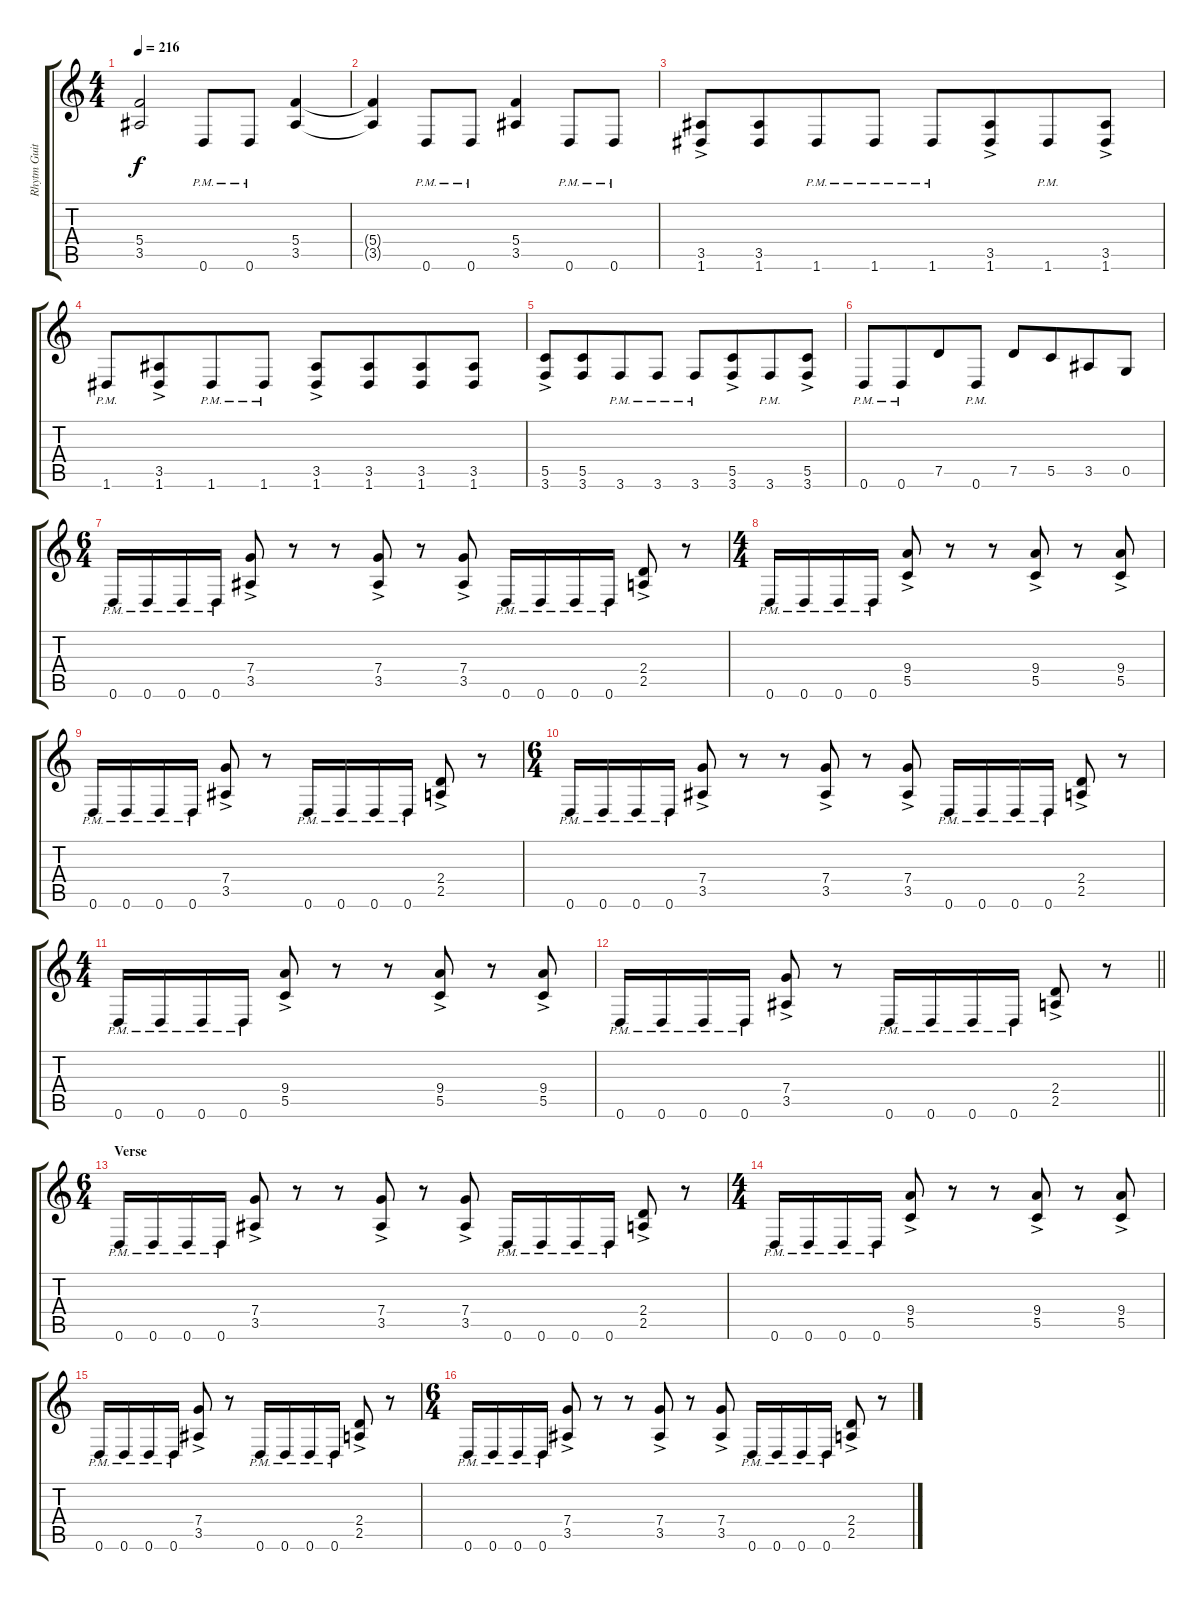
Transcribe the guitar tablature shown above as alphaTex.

\track ("Rhytm Guitar" "Rhytm Guit") {instrument distortionguitar}
\staff {score tabs}
\tuning (D4 A3 F3 C3 G2 D2) {hide}
\ts (4 4)
\tempo 216
\clef g2
\ks c
(5.4 3.5).2{dy f} 0.6{pm}.8 0.6{pm}.8 (5.4 3.5).4 |
(5.4{t} 3.5{t}).4 0.6{pm}.8 0.6{pm}.8 (5.4 3.5).4 0.6{pm}.8 0.6{pm}.8 |
(3.5{ac} 1.6{ac}).8 (3.5 1.6).8{beam merge} 1.6{pm}.8 1.6{pm}.8 1.6{pm}.8 (3.5{ac} 1.6{ac}).8{beam merge} 1.6{pm}.8 (3.5{ac} 1.6{ac}).8 |
1.6{pm}.8 (3.5{ac} 1.6{ac}).8{beam merge} 1.6{pm}.8 1.6{pm}.8 (3.5{ac} 1.6{ac}).8 (3.5 1.6).8{beam merge} (3.5 1.6).8 (3.5 1.6).8 |
(5.5{ac} 3.6{ac}).8 (5.5 3.6).8{beam merge} 3.6{pm}.8 3.6{pm}.8 3.6{pm}.8 (5.5{ac} 3.6{ac}).8{beam merge} 3.6{pm}.8 (5.5{ac} 3.6{ac}).8 |
0.6{pm}.8 0.6{pm}.8{beam merge} 7.5.8 0.6{pm}.8 7.5.8 5.5.8{beam merge} 3.5.8 0.5.8 |
\ts (6 4)
0.6{pm}.16 0.6{pm}.16 0.6{pm}.16 0.6{pm}.16{beam split} (7.4{ac} 3.5{ac}).8 r.8 r.8 (7.4{ac} 3.5{ac}).8 r.8 (7.4{ac} 3.5{ac}).8{beam split} 0.6{pm}.16 0.6{pm}.16 0.6{pm}.16 0.6{pm}.16{beam split} (2.4{ac} 2.5{ac}).8 r.8 |
\ts (4 4)
0.6{pm}.16 0.6{pm}.16 0.6{pm}.16 0.6{pm}.16{beam split} (9.4{ac} 5.5{ac}).8 r.8 r.8 (9.4{ac} 5.5{ac}).8 r.8 (9.4{ac} 5.5{ac}).8 |
0.6{pm}.16 0.6{pm}.16 0.6{pm}.16 0.6{pm}.16 (7.4{ac} 3.5{ac}).8 r.8 0.6{pm}.16 0.6{pm}.16 0.6{pm}.16 0.6{pm}.16 (2.4{ac} 2.5{ac}).8 r.8 |
\ts (6 4)
0.6{pm}.16 0.6{pm}.16 0.6{pm}.16 0.6{pm}.16{beam split} (7.4{ac} 3.5{ac}).8 r.8 r.8 (7.4{ac} 3.5{ac}).8 r.8 (7.4{ac} 3.5{ac}).8{beam split} 0.6{pm}.16 0.6{pm}.16 0.6{pm}.16 0.6{pm}.16{beam split} (2.4{ac} 2.5{ac}).8 r.8 |
\ts (4 4)
0.6{pm}.16 0.6{pm}.16 0.6{pm}.16 0.6{pm}.16{beam split} (9.4{ac} 5.5{ac}).8 r.8 r.8 (9.4{ac} 5.5{ac}).8 r.8 (9.4{ac} 5.5{ac}).8 |
\barLineRight lightlight
0.6{pm}.16 0.6{pm}.16 0.6{pm}.16 0.6{pm}.16 (7.4{ac} 3.5{ac}).8 r.8 0.6{pm}.16 0.6{pm}.16 0.6{pm}.16 0.6{pm}.16 (2.4{ac} 2.5{ac}).8 r.8 |
\ts (6 4)
\section ("" "Verse")
0.6{pm}.16 0.6{pm}.16 0.6{pm}.16 0.6{pm}.16{beam split} (7.4{ac} 3.5{ac}).8 r.8 r.8 (7.4{ac} 3.5{ac}).8 r.8 (7.4{ac} 3.5{ac}).8{beam split} 0.6{pm}.16 0.6{pm}.16 0.6{pm}.16 0.6{pm}.16{beam split} (2.4{ac} 2.5{ac}).8 r.8 |
\ts (4 4)
0.6{pm}.16 0.6{pm}.16 0.6{pm}.16 0.6{pm}.16{beam split} (9.4{ac} 5.5{ac}).8 r.8 r.8 (9.4{ac} 5.5{ac}).8 r.8 (9.4{ac} 5.5{ac}).8 |
0.6{pm}.16 0.6{pm}.16 0.6{pm}.16 0.6{pm}.16 (7.4{ac} 3.5{ac}).8 r.8 0.6{pm}.16 0.6{pm}.16 0.6{pm}.16 0.6{pm}.16 (2.4{ac} 2.5{ac}).8 r.8 |
\ts (6 4)
0.6{pm}.16 0.6{pm}.16 0.6{pm}.16 0.6{pm}.16{beam split} (7.4{ac} 3.5{ac}).8 r.8 r.8 (7.4{ac} 3.5{ac}).8 r.8 (7.4{ac} 3.5{ac}).8{beam split} 0.6{pm}.16 0.6{pm}.16 0.6{pm}.16 0.6{pm}.16{beam split} (2.4{ac} 2.5{ac}).8 r.8
